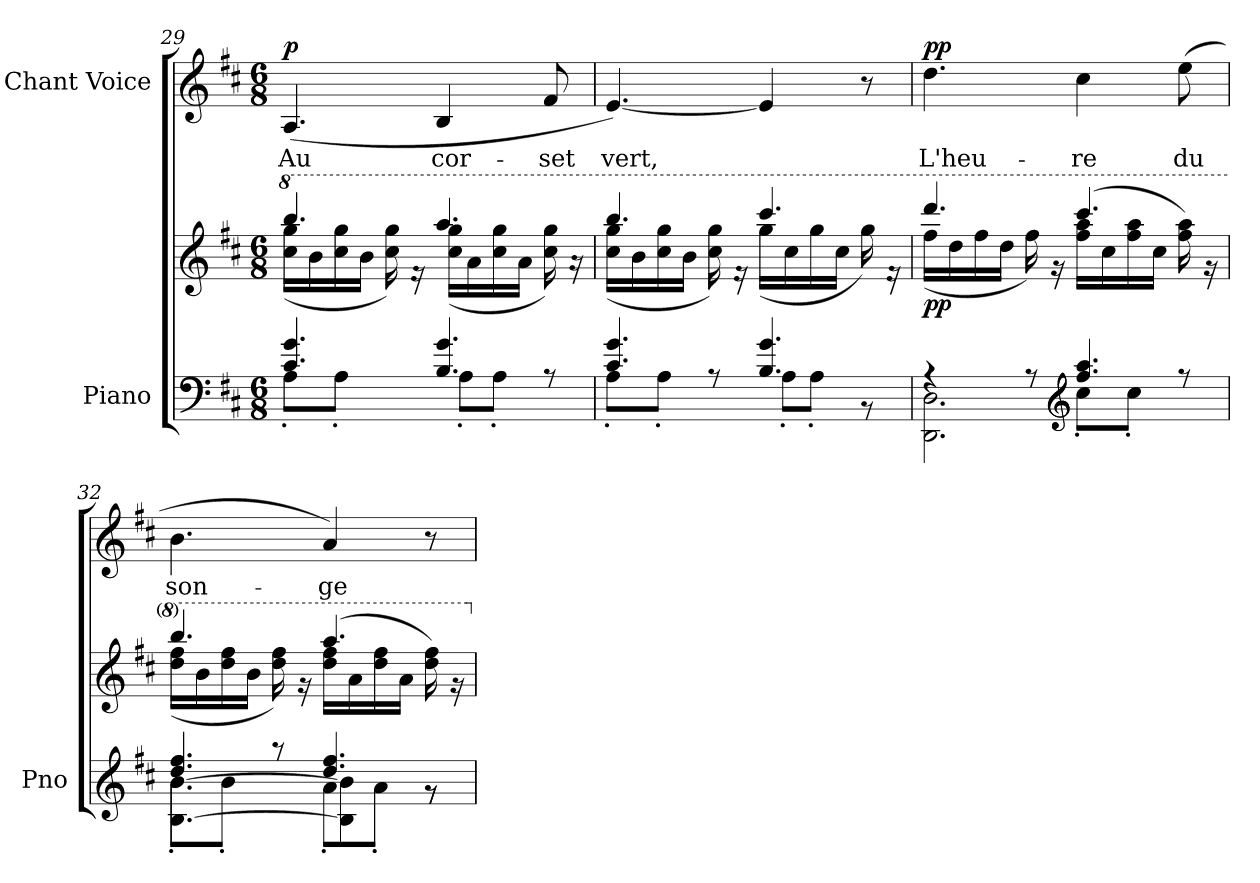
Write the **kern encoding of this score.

**kern	**kern	**dynam	**kern	**text	**dynam
*part2	*part2	*part2	*part1	*part1	*part1
*staff3	*staff2	*staff2/3	*staff1	*staff1	*staff1
*I"Piano	*	*	*I"Chant Voice	*	*
*I'Pno	*	*	*	*	*
!!LO:LB:g=z
*clefF4	*clefG2	*	*clefG2	*	*
*k[f#c#]	*k[f#c#]	*	*k[f#c#]	*	*
*M6/8	*M6/8	*	*M6/8	*	*
=29	=29	=29	=29	=29	=29
*^	*	*	*	*	*
*	*	*8va	*	*	*	*
*	*	*^	*	*	*	*
!	!	!	!	!	!	!LO:LY:b	!LO:DY:a
4.c#/ 4.g/	8A'\L	4.bbb/	(>16ccc#\ 16ggg\LL	.	(>4.A/	Au	p
.	.	.	16bb\	.	.	.	.
.	8A'\J	.	16ccc#\ 16ggg\	.	.	.	.
.	.	.	16bb\JJ	.	.	.	.
.	8ryy	.	16ccc#\ 16ggg\)	.	.	.	.
.	.	.	16rff	.	.	.	.
!	!	!	!	!	!	!LO:LY:b	!
4.B/ 4.g/	8A'\L	4.aaa/	(>16ccc#\ 16ggg\LL	.	4B/	cor-	.
.	.	.	16aa\	.	.	.	.
.	8A'\J	.	16ccc#\ 16ggg\	.	.	.	.
.	.	.	16aa\JJ	.	.	.	.
!	!	!	!	!	!	!LO:LY:b	!
.	8rA	.	16ccc#\ 16ggg\)	.	8f#/	-set	.
.	.	.	16raa	.	.	.	.
=30	=30	=30	=30	=30	=30	=30	=30
*	*^	*	*	*	*	*	*
!	!	!	!	!	!	!	!LO:LY:b	!
4.c#/ 4.g/	8A'\L	8ryy	4.bbb/	(>16ccc#\ 16ggg\LL	.	[4.e/)	vert,	.
.	.	.	.	16bb\	.	.	.	.
*	*v	*v	*	*	*	*	*	*
.	8A'\J	.	16ccc#\ 16ggg\	.	.	.	.
.	.	.	16bb\JJ	.	.	.	.
.	8rA	.	16ccc#\ 16ggg\)	.	.	.	.
.	.	.	16rff	.	.	.	.
4.B/ 4.g/	8A'\L	4.cccc#/	(>16ggg\LL	.	4e/]	.	.
.	.	.	16ccc#\	.	.	.	.
.	8A'\J	.	16ggg\	.	.	.	.
.	.	.	16ccc#\JJ	.	.	.	.
*	*^	*	*	*	*	*	*
.	8ryy	8rBB	.	16ggg\)	.	8r	.	.
.	.	.	.	16rff	.	.	.	.
!!LO:LB:g=z
=31	=31	=31	=31	=31	=31	=31	=31	=31
!	!	!	!	!	!LO:DY:b	!	!LO:LY:b	!LO:DY:a
4rA	4rEEEEyy	2.DD\ 2.D\	4.dddd/	(>16fff#\LL	pp	4.dd\	L'heu-	pp
.	.	.	.	16ddd\	.	.	.	.
.	.	.	.	16fff#\	.	.	.	.
.	.	.	.	16ddd\JJ	.	.	.	.
8rA	8ryy	.	.	16fff#\)	.	.	.	.
.	.	.	.	16r	.	.	.	.
*clefG2	*	*	*	*	*	*	*	*
!	!	!	!	!	!	!	!LO:LY:b	!
4.ff#/ 4.aa/	8cc#'\L	.	(>4.cccc#/	16fff#\ 16aaa\LL	.	4cc#\	-re	.
.	.	.	.	16ccc#\	.	.	.	.
.	8cc#'\J	.	.	16fff#\ 16aaa\	.	.	.	.
.	.	.	.	16ccc#\JJ	.	.	.	.
!	!	!	!	!	!	!	!LO:LY:b	!
.	8rff	.	.	16fff#\ 16aaa\)	.	(>8ee\	du	.
.	.	.	.	16r	.	.	.	.
=32	=32	=32	=32	=32	=32	=32	=32	=32
!	!	!	!	!	!	!	!LO:LY:b	!
4.dd/ 4.ff#/	8b'\L	[4.B\ [4.b\	4.bbb/	(>16ddd\ 16fff#\LL	.	4.b\	son-	.
.	.	.	.	16bb\	.	.	.	.
.	8b'\J	.	.	16ddd\ 16fff#\	.	.	.	.
.	.	.	.	16bb\JJ	.	.	.	.
.	8raa	.	.	16ddd\ 16fff#\)	.	.	.	.
.	.	.	.	16r	.	.	.	.
!	!	!	!	!	!	!	!LO:LY:b	!
4.dd/ 4.ff#/	8a'\L	4B\] 4b\]	(>4.aaa/	16ddd\ 16fff#\LL	.	4a/)	-ge	.
.	.	.	.	16aa\	.	.	.	.
.	8a'\J	.	.	16ddd\ 16fff#\	.	.	.	.
.	.	.	.	16aa\JJ	.	.	.	.
.	8rg	8rg	.	16ddd\ 16fff#\)	.	8r	.	.
.	.	.	.	16r	.	.	.	.
*v	*v	*v	*	*	*	*	*	*
*	*X8va	*	*	*	*	*
*	*v	*v	*	*	*	*
=	=	=	=	=	=
*-	*-	*-	*-	*-	*-
